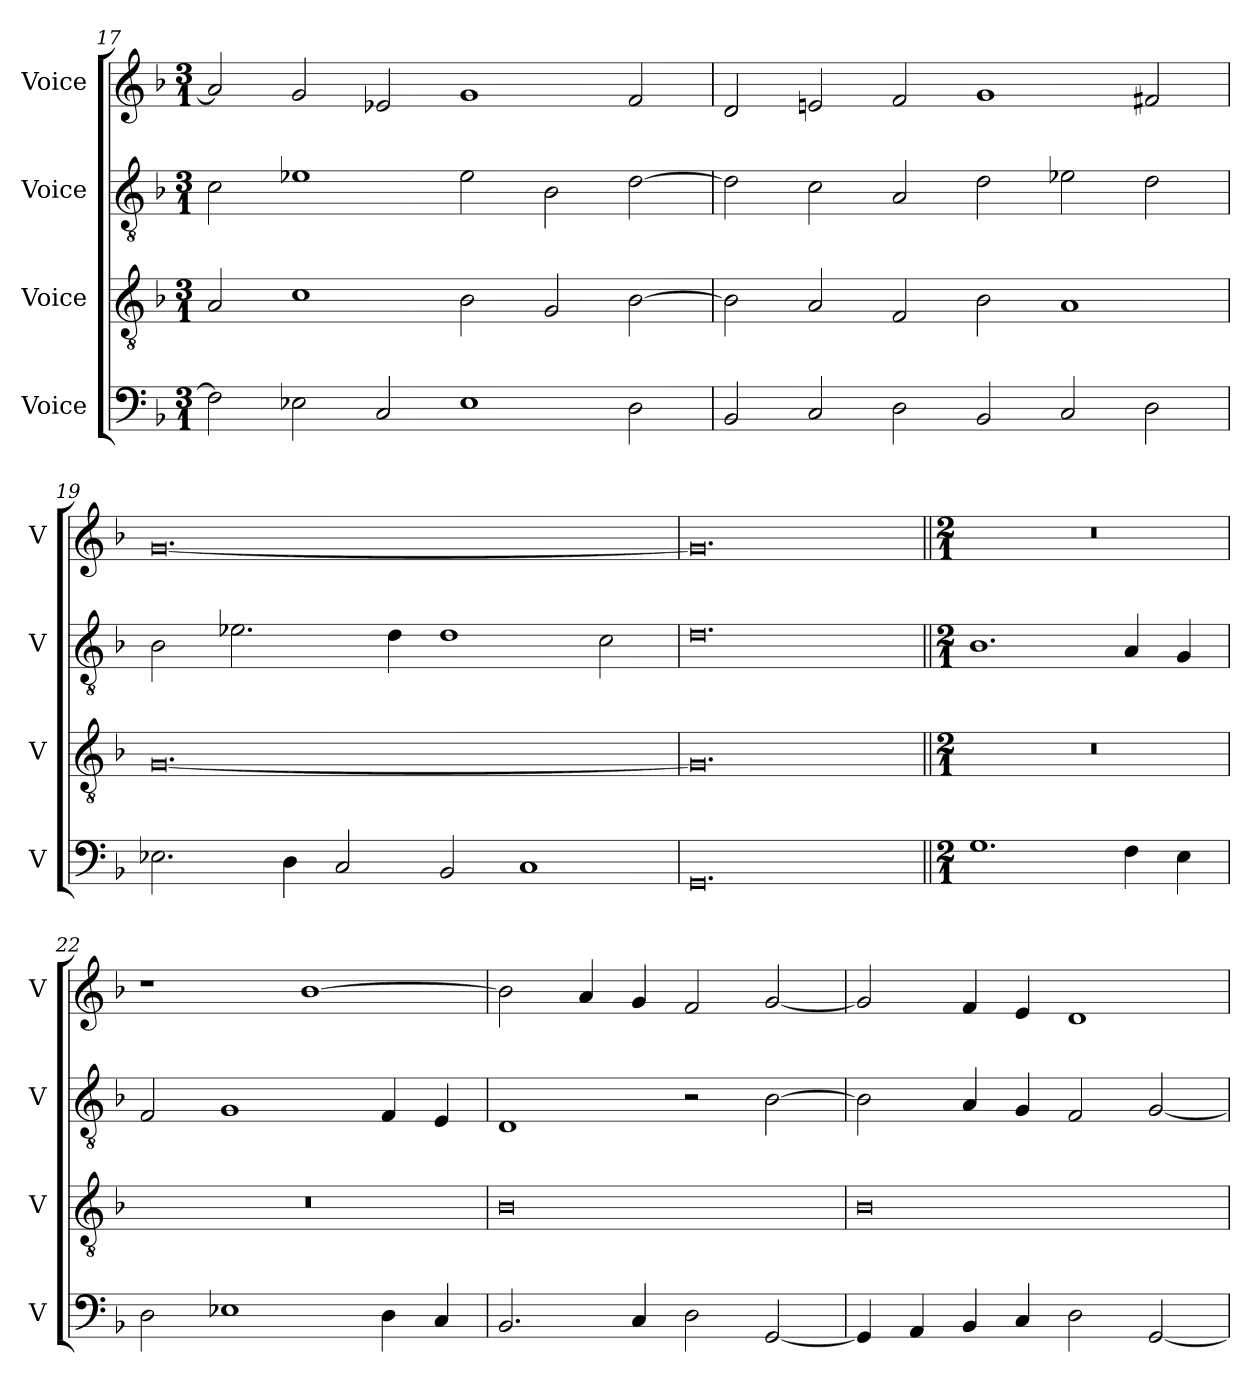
**kern	**kern	**kern	**kern
*part4	*part3	*part2	*part1
*staff4	*staff3	*staff2	*staff1
*I"Voice	*I"Voice	*I"Voice	*I"Voice
*I'V	*I'V	*I'V	*I'V
*clefF4	*clefGv2	*clefGv2	*clefG2
*k[b-]	*k[b-]	*k[b-]	*k[b-]
*M3/1	*M3/1	*M3/1	*M3/1
=17	=17	=17	=17
2F\]	2A/	2c\	2a/]
2E-X\	1c	1e-X	2g/
2C/	.	.	2e-X/
1E-	2B-\	2e-\	1g
.	2G/	2B-\	.
2D\	[2B-\	[2d\	2f/
!!LO:LB:g=z
=18	=18	=18	=18
2BB-/	2B-\]	2d\]	2d/
2C/	2A/	2c\	2en/
2D\	2F/	2A/	2f/
2BB-/	2B-\	2d\	1g
2C/	1A	2e-X\	.
2D\	.	2d\	2f#X/
=19	=19	=19	=19
2.E-X\	[0.G	2B-\	[0.g
.	.	2.e-X\	.
4D\	.	.	.
2C/	.	.	.
.	.	4d\	.
2BB-/	.	1d	.
1C	.	.	.
.	.	2c\	.
=20	=20	=20	=20
0.GG	0.G]	0.d	0.g]
!!LO:LB:g=z
=21||	=21||	=21||	=21||
*M2/1	*M2/1	*M2/1	*M2/1
1.G	0r	1.B-	0r
4F\	.	4A/	.
4E\	.	4G/	.
=22	=22	=22	=22
2D\	0r	2F/	1r
1E-X	.	1G	.
.	.	.	[1b-
4D\	.	4F/	.
4C/	.	4E/	.
=23	=23	=23	=23
2.BB-/	0B-	1D	2b-\]
.	.	.	4a/
4C/	.	.	4g/
2D\	.	2r	2f/
[2GG/	.	[2B-\	[2g/
=24	=24	=24	=24
4GG/]	0B-	2B-\]	2g/]
4AA/	.	.	.
4BB-/	.	4A/	4f/
4C/	.	4G/	4e/
2D\	.	2F/	1d
[2GG/	.	[2G/	.
=	=	=	=
*-	*-	*-	*-
